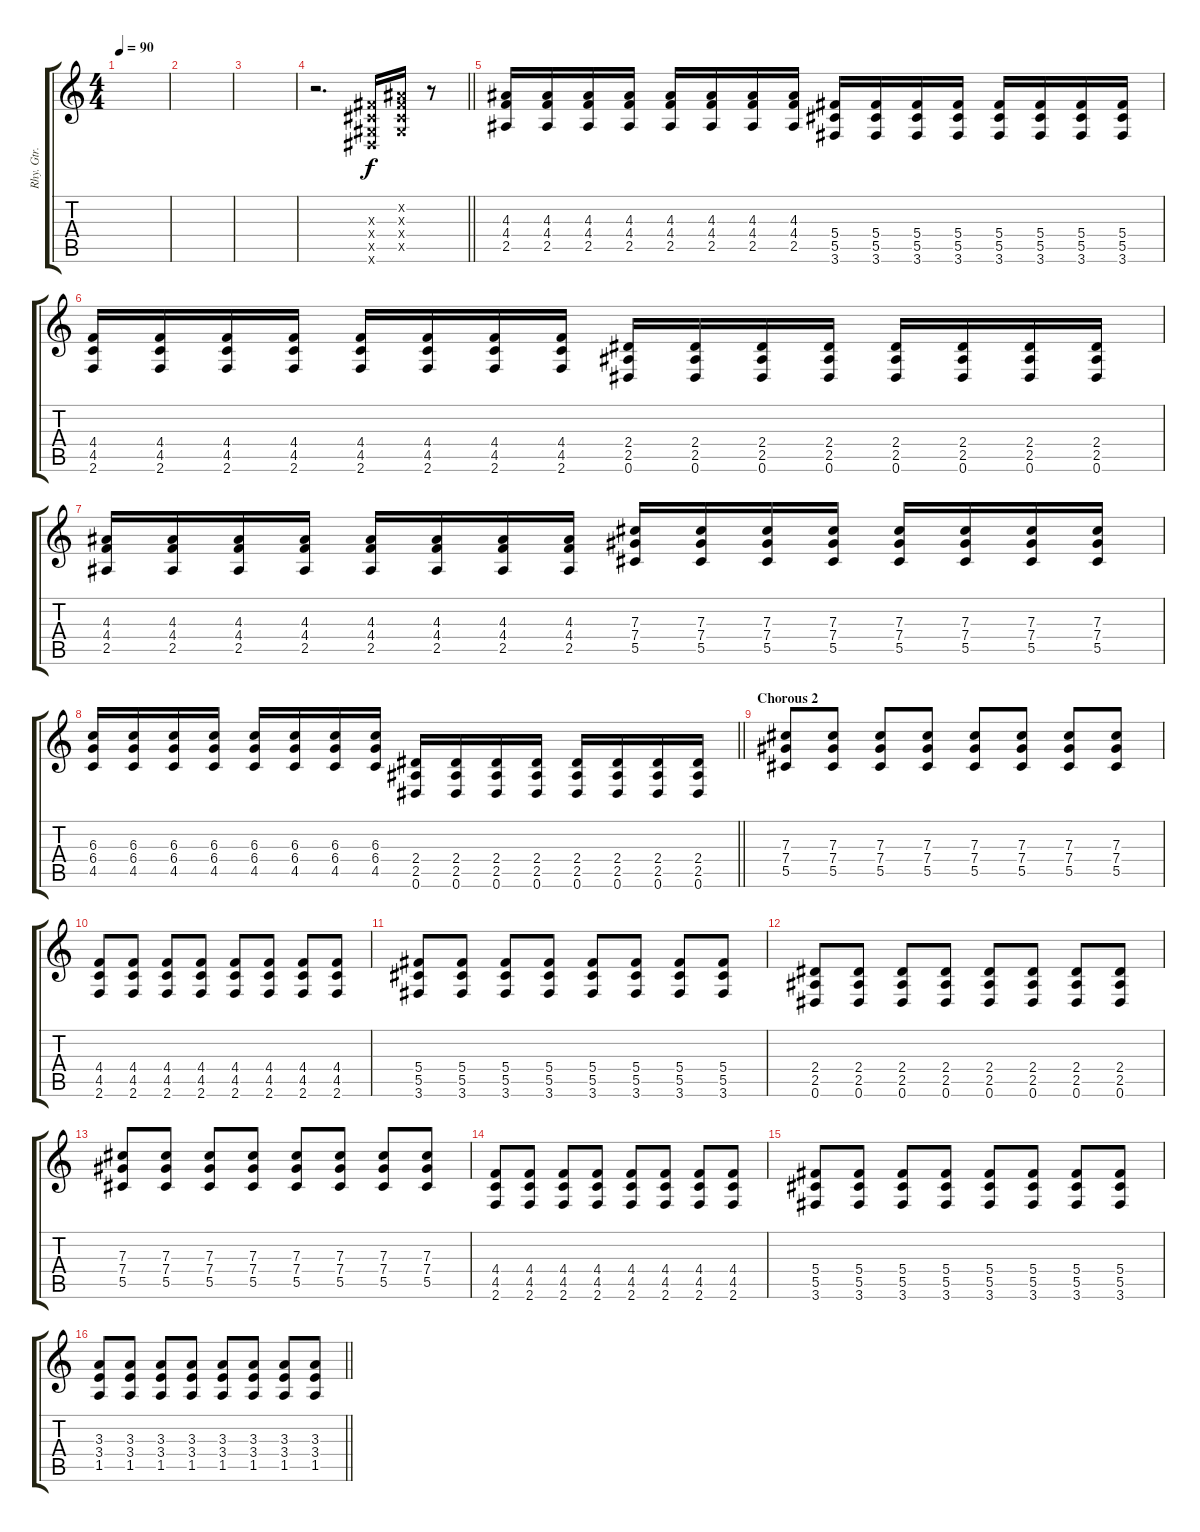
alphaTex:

\track ("Rhy. Gtr. 1" "Rhy. Gtr. ") {instrument distortionguitar}
\staff {score tabs}
\tuning (Eb4 Bb3 Gb3 Db3 Ab2 Eb2) {hide}
\ts (4 4)
\tempo 90
\clef g2
\ks c
|
|
|
\barLineRight lightlight
r.2{d} (0.3{x} 0.4{x} 0.5{x} 0.6{x}).16 (0.2{x} 0.3{x} 0.4{x} 0.5{x}).16 r.8 |
\section ("" "")
(4.3 4.4 2.5).16 (4.3 4.4 2.5).16 (4.3 4.4 2.5).16 (4.3 4.4 2.5).16 (4.3 4.4 2.5).16 (4.3 4.4 2.5).16 (4.3 4.4 2.5).16 (4.3 4.4 2.5).16 (5.4 5.5 3.6).16 (5.4 5.5 3.6).16 (5.4 5.5 3.6).16 (5.4 5.5 3.6).16 (5.4 5.5 3.6).16 (5.4 5.5 3.6).16 (5.4 5.5 3.6).16 (5.4 5.5 3.6).16 |
(4.4 4.5 2.6).16 (4.4 4.5 2.6).16 (4.4 4.5 2.6).16 (4.4 4.5 2.6).16 (4.4 4.5 2.6).16 (4.4 4.5 2.6).16 (4.4 4.5 2.6).16 (4.4 4.5 2.6).16 (2.4 2.5 0.6).16 (2.4 2.5 0.6).16 (2.4 2.5 0.6).16 (2.4 2.5 0.6).16 (2.4 2.5 0.6).16 (2.4 2.5 0.6).16 (2.4 2.5 0.6).16 (2.4 2.5 0.6).16 |
(4.3 4.4 2.5).16 (4.3 4.4 2.5).16 (4.3 4.4 2.5).16 (4.3 4.4 2.5).16 (4.3 4.4 2.5).16 (4.3 4.4 2.5).16 (4.3 4.4 2.5).16 (4.3 4.4 2.5).16 (7.3 7.4 5.5).16 (7.3 7.4 5.5).16 (7.3 7.4 5.5).16 (7.3 7.4 5.5).16 (7.3 7.4 5.5).16 (7.3 7.4 5.5).16 (7.3 7.4 5.5).16 (7.3 7.4 5.5).16 |
\barLineRight lightlight
(6.3 6.4 4.5).16 (6.3 6.4 4.5).16 (6.3 6.4 4.5).16 (6.3 6.4 4.5).16 (6.3 6.4 4.5).16 (6.3 6.4 4.5).16 (6.3 6.4 4.5).16 (6.3 6.4 4.5).16 (2.4 2.5 0.6).16 (2.4 2.5 0.6).16 (2.4 2.5 0.6).16 (2.4 2.5 0.6).16 (2.4 2.5 0.6).16 (2.4 2.5 0.6).16 (2.4 2.5 0.6).16 (2.4 2.5 0.6).16 |
\section ("" "Chorous 2")
(7.3 7.4 5.5).8 (7.3 7.4 5.5).8 (7.3 7.4 5.5).8 (7.3 7.4 5.5).8 (7.3 7.4 5.5).8 (7.3 7.4 5.5).8 (7.3 7.4 5.5).8 (7.3 7.4 5.5).8 |
(4.4 4.5 2.6).8 (4.4 4.5 2.6).8 (4.4 4.5 2.6).8 (4.4 4.5 2.6).8 (4.4 4.5 2.6).8 (4.4 4.5 2.6).8 (4.4 4.5 2.6).8 (4.4 4.5 2.6).8 |
(5.4 5.5 3.6).8 (5.4 5.5 3.6).8 (5.4 5.5 3.6).8 (5.4 5.5 3.6).8 (5.4 5.5 3.6).8 (5.4 5.5 3.6).8 (5.4 5.5 3.6).8 (5.4 5.5 3.6).8 |
(2.4 2.5 0.6).8 (2.4 2.5 0.6).8 (2.4 2.5 0.6).8 (2.4 2.5 0.6).8 (2.4 2.5 0.6).8 (2.4 2.5 0.6).8 (2.4 2.5 0.6).8 (2.4 2.5 0.6).8 |
(7.3 7.4 5.5).8 (7.3 7.4 5.5).8 (7.3 7.4 5.5).8 (7.3 7.4 5.5).8 (7.3 7.4 5.5).8 (7.3 7.4 5.5).8 (7.3 7.4 5.5).8 (7.3 7.4 5.5).8 |
(4.4 4.5 2.6).8 (4.4 4.5 2.6).8 (4.4 4.5 2.6).8 (4.4 4.5 2.6).8 (4.4 4.5 2.6).8 (4.4 4.5 2.6).8 (4.4 4.5 2.6).8 (4.4 4.5 2.6).8 |
(5.4 5.5 3.6).8 (5.4 5.5 3.6).8 (5.4 5.5 3.6).8 (5.4 5.5 3.6).8 (5.4 5.5 3.6).8 (5.4 5.5 3.6).8 (5.4 5.5 3.6).8 (5.4 5.5 3.6).8 |
\barLineRight lightlight
(3.3 3.4 1.5).8 (3.3 3.4 1.5).8 (3.3 3.4 1.5).8 (3.3 3.4 1.5).8 (3.3 3.4 1.5).8 (3.3 3.4 1.5).8 (3.3 3.4 1.5).8 (3.3 3.4 1.5).8
